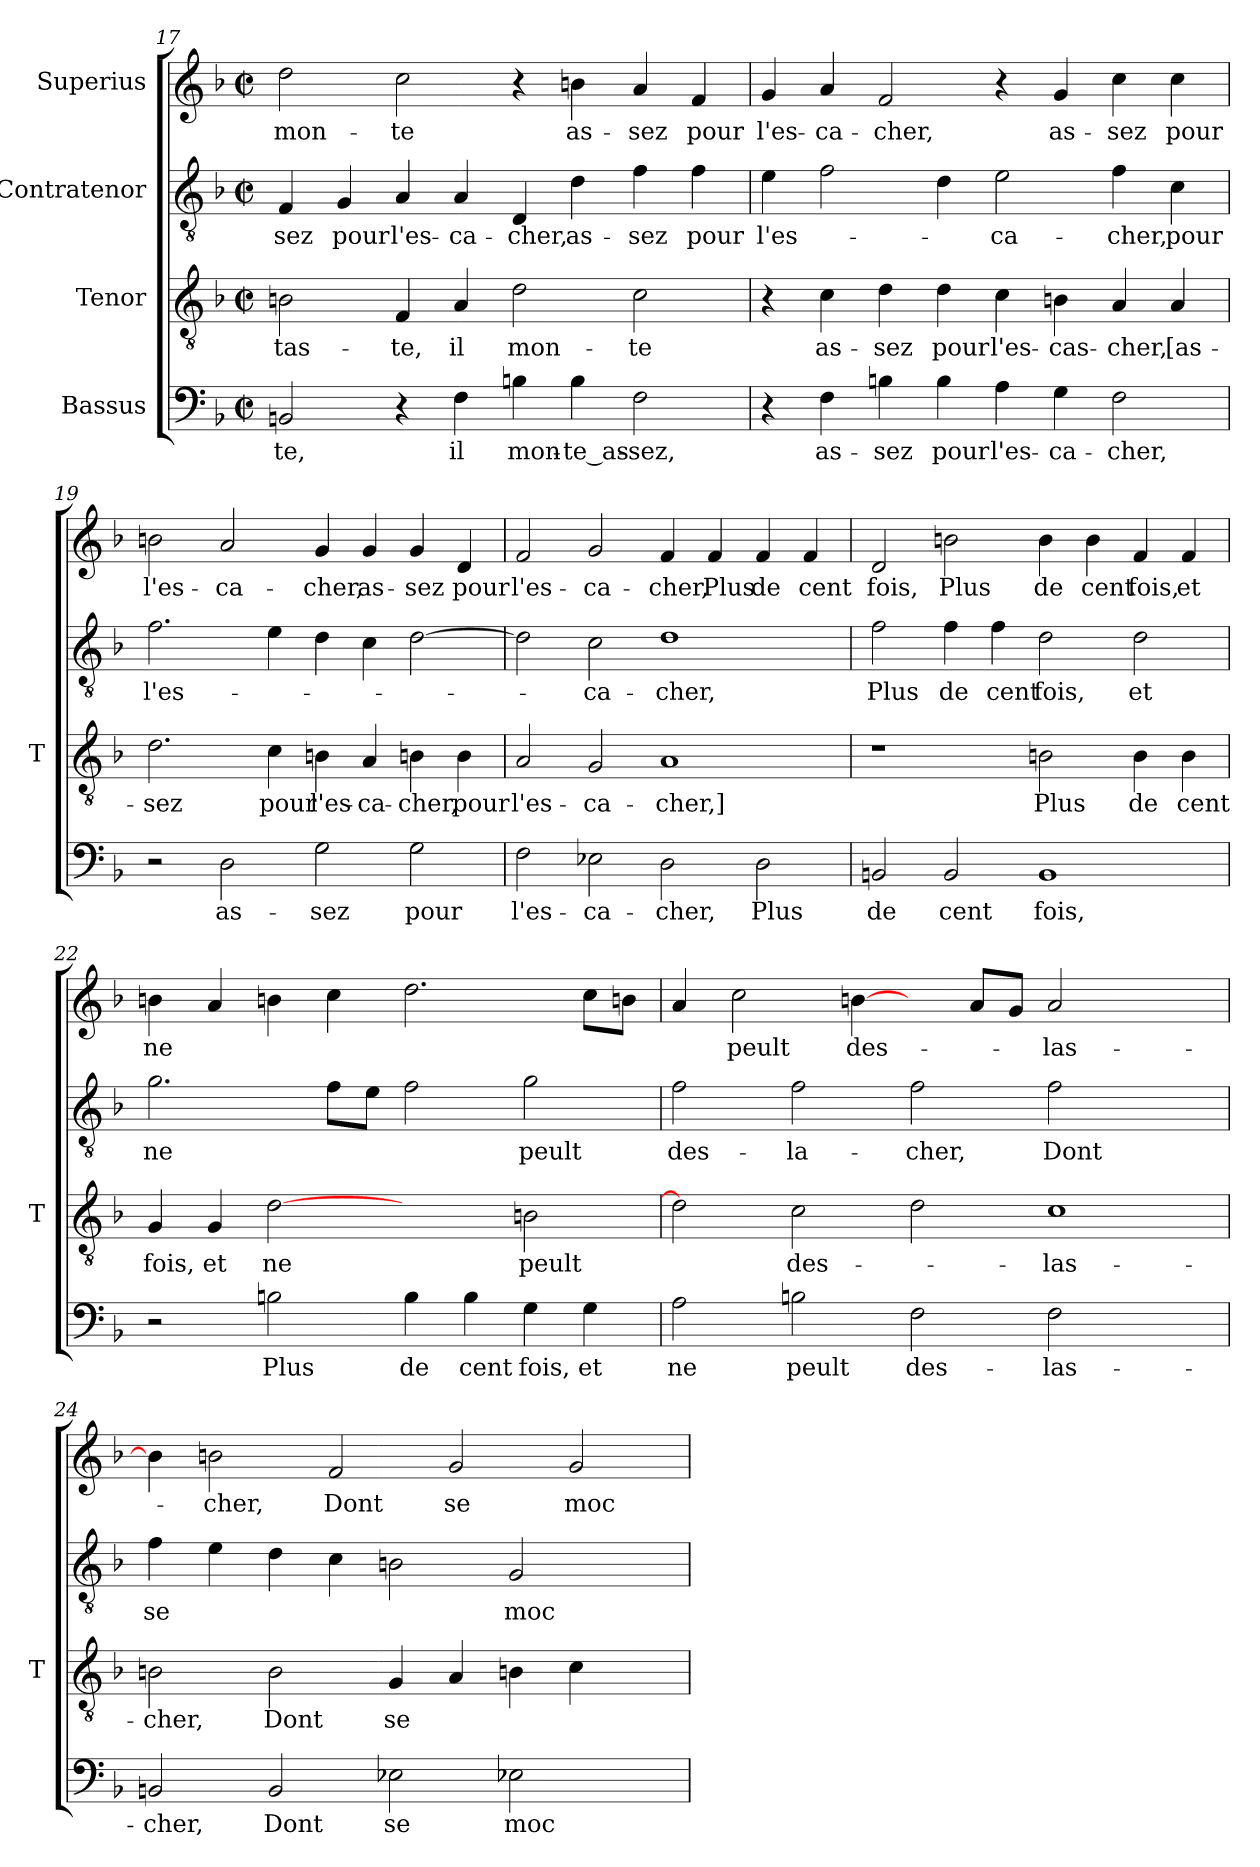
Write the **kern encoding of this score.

**kern	**text	**kern	**text	**kern	**text	**kern	**text
*part4	*part4	*part3	*part3	*part2	*part2	*part1	*part1
*staff4	*staff4	*staff3	*staff3	*staff2	*staff2	*staff1	*staff1
*I"Bassus	*	*I"Tenor	*	*I"Contratenor	*	*I"Superius	*
*	*	*I'T	*	*	*	*	*
*clefF4	*	*clefGv2	*	*clefGv2	*	*clefG2	*
*k[b-]	*	*k[b-]	*	*k[b-]	*	*k[b-]	*
*F:	*	*F:	*	*F:	*	*F:	*
*M2/2	*	*M2/2	*	*M2/2	*	*M2/2	*
*met(c|)	*	*met(c|)	*	*met(c|)	*	*met(c|)	*
=17	=17	=17	=17	=17	=17	=17	=17
2BB	-te,	2Bn	tas-	4F	-sez	2dd	mon-
.	.	.	.	4G	-pour	.	.
4r	.	4F	-te,	4A	l'es-	2cc	-te
4F	-il	4A	-il	4A	ca-	.	.
4B	mon-	2d	mon-	4D	-cher,	4r	.
4B	te_as-	.	.	4d	as-	4bn	as-
2F	-sez,	2c	-te	4f	-sez	4a	-sez
.	.	.	.	4f	-pour	4f	-pour
=18	=18	=18	=18	=18	=18	=18	=18
4r	.	4r	.	4e	l'es-	4g	l'es-
4F	as-	4c	as-	2f	.	4a	ca-
4B	-sez	4d	-sez	.	.	2f	-cher,
4B	-pour	4d	-pour	4d	.	.	.
4A	l'es-	4c	l'es-	2e	ca-	4r	.
4G	ca-	4Bn	cas-	.	.	4g	as-
2F	-cher,	4A	-cher,	4f	-cher,	4cc	-sez
.	.	4A	[as-	4c	-pour	4cc	-pour
=19	=19	=19	=19	=19	=19	=19	=19
2r	.	2.d	-sez	2.f	l'es-	2bn	l'es-
2D	as-	.	.	.	.	2a	ca-
.	.	4c	-pour	4e	.	.	.
2G	-sez	4Bn	l'es-	4d	.	4g	-cher,
.	.	4A	ca-	4c	.	4g	as-
2G	-pour	4Bn	-cher,	[2d	.	4g	-sez
.	.	4B	-pour	.	.	4d	-pour
=20	=20	=20	=20	=20	=20	=20	=20
2F	l'es-	2A	l'es-	2d]	.	2f	l'es-
2E-X	ca-	2G	ca-	2c	ca-	2g	ca-
2D	-cher,	1A	-cher,]	1d	-cher,	4f	-cher,
.	.	.	.	.	.	4f	-Plus
2D	-Plus	.	.	.	.	4f	-de
.	.	.	.	.	.	4f	-cent
=21	=21	=21	=21	=21	=21	=21	=21
2BB	-de	1r	.	2f	-Plus	2d	-fois,
2BB	-cent	.	.	4f	-de	2bn	-Plus
.	.	.	.	4f	-cent	.	.
1BB	-fois,	2Bn	-Plus	2d	-fois,	4b	-de
.	.	.	.	.	.	4b	-cent
.	.	4B	-de	2d	-et	4f	-fois,
.	.	4B	-cent	.	.	4f	-et
=22	=22	=22	=22	=22	=22	=22	=22
2r	.	4G	-fois,	2.g	-ne	4bn	-ne
.	.	4G	-et	.	.	4a	.
2B	-Plus	[2d	-ne	.	.	4bn	.
.	.	.	.	8fL	.	4cc	.
.	.	.	.	8eJ	.	.	.
4B	-de	2ryy	.	2f	.	2.dd	.
4B	-cent	.	.	.	.	.	.
4G	-fois,	2Bn	-peult	2g	-peult	.	.
4G	-et	.	.	.	.	8ccL	.
.	.	.	.	.	.	8bnJ	.
=23	=23	=23	=23	=23	=23	=23	=23
2A	-ne	2d]	.	2f	des-	4a	.
.	.	.	.	.	.	2cc	-peult
2B	-peult	2c	des-	2f	la-	.	.
.	.	.	.	.	.	[4bn	des-
2F	des-	2d	.	2f	-cher,	4ryy	.
.	.	.	.	.	.	8aL	.
.	.	.	.	.	.	8gJ	.
2F	las-	1c	las-	2f	-Dont	2a	las-
2ryy	.	.	.	2ryy	.	2ryy	.
=24	=24	=24	=24	=24	=24	=24	=24
2BB	-cher,	2Bn	-cher,	4f	-se	4b]	.
.	.	.	.	4e	.	2bn	-cher,
2BB	-Dont	2B	-Dont	4d	.	.	.
.	.	.	.	4c	.	2f	-Dont
2E-X	-se	4G	-se	2Bn	.	.	.
.	.	4A	.	.	.	2g	-se
2E-X	moc-	4Bn	.	2G	moc-	.	.
.	.	4c	.	.	.	2g	moc-
4ryy	.	4ryy	.	4ryy	.	.	.
=	=	=	=	=	=	=	=
*-	*-	*-	*-	*-	*-	*-	*-
